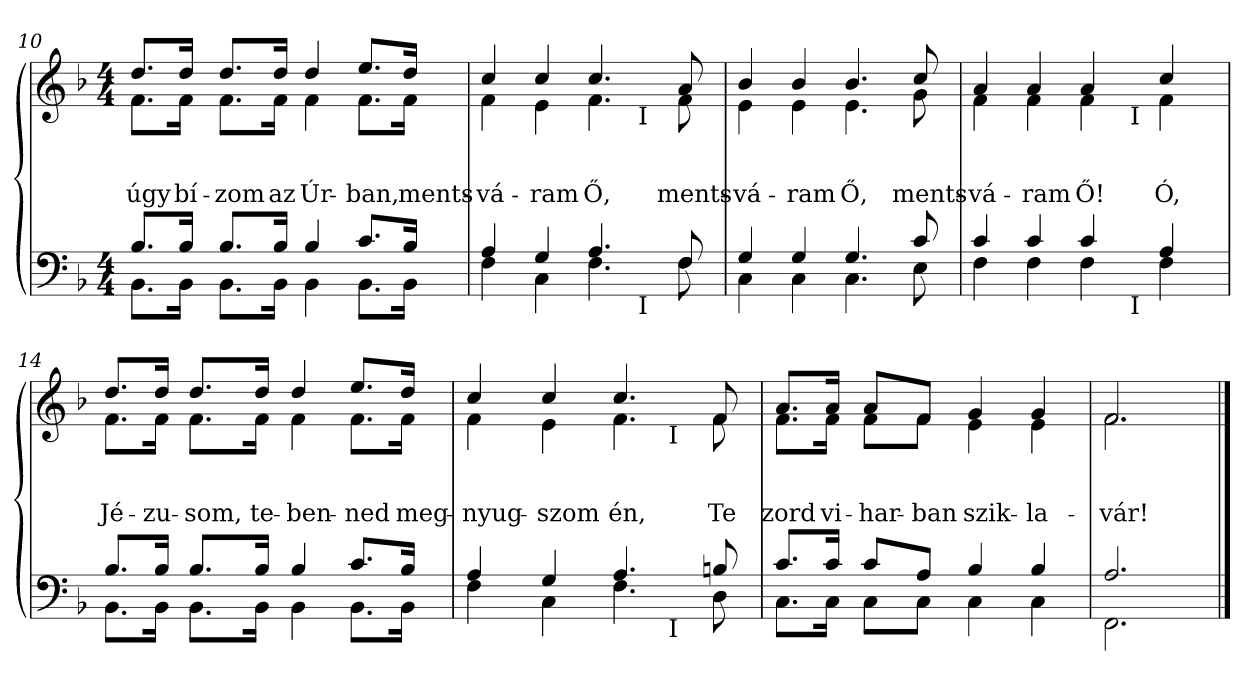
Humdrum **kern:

**kern	**kern	**text	**text	**text
*part2	*part1	*part1	*part1	*part1
*staff2	*staff1	*staff1	*staff1	*staff1
!!LO:LB:g=z
*clefF4	*clefG2	*	*	*
*k[b-]	*k[b-]	*	*	*
*F:	*F:	*	*	*
*M4/4	*M4/4	*	*	*
=10	=10	=10	=10	=10
*^	*	*	*	*
!	!	!	!	!	!LO:LY:b
*	*	*^	*	*	*
8.B-/L	8.BB-\L	8.dd/L	8.f\L	.	.	úgy
!	!	!	!	!	!	!LO:LY:b
16B-/Jk	16BB-\Jk	16dd/Jk	16f\Jk	.	.	bí-
!	!	!	!	!	!	!LO:LY:b
8.B-/L	8.BB-\L	8.dd/L	8.f\L	.	.	-zom
!	!	!	!	!	!	!LO:LY:b
16B-/Jk	16BB-\Jk	16dd/Jk	16f\Jk	.	.	az
!	!	!	!	!	!	!LO:LY:b
4B-/	4BB-\	4dd/	4f\	.	.	Úr-
!	!	!	!	!	!	!LO:LY:b
8.c/L	8.BB-\L	8.ee/L	8.f\L	.	.	-ban,
!	!	!	!	!	!	!LO:LY:b
16B-/Jk	16BB-\Jk	16dd/Jk	16f\Jk	.	.	ments-
*	*	*v	*v	*	*	*
=11	=11	=11	=11	=11	=11
*	*	*^	*	*	*
!	!	!	!	!	!	!LO:LY:b
*	*^	*	*^	*	*	*
4A/	4F\	2ryy	4cc/	4f\	2ryy	.	.	-vá-
!	!	!	!	!	!	!	!	!LO:LY:b
4G/	4C\	.	4cc/	4e\	.	.	.	-ram
!	!	!	!	!	!	!	!	!LO:LY:b
4.A/	4.F\	8..ryy	4.cc/	4.f\	8..ryy	.	.	Ő,
!	!	!	!	!	!LO:TX:b:t=I	!	!	!
!	!	!LO:TX:b:t=I	!	!	!	!	!	!
.	.	4ryy	.	.	4ryy	.	.	.
!	!	!	!	!	!	!	!	!LO:LY:b
8F/	8F\	.	8a/	8f\	.	.	.	ments-
.	.	32ryy	.	.	32ryy	.	.	.
*	*v	*v	*	*	*	*	*	*
*	*	*v	*v	*v	*	*	*
=12	=12	=12	=12	=12	=12
*	*^	*^	*	*	*
*	*	*	*	*^	*	*	*
!	!	!	!	!	!	!	!	!LO:LY:b
*	*v	*v	*	*	*	*	*	*
*	*	*	*v	*v	*	*	*
4G/	4C\	4b-/	4e\	.	.	-vá-
!	!	!	!	!	!	!LO:LY:b
4G/	4C\	4b-/	4e\	.	.	-ram
!	!	!	!	!	!	!LO:LY:b
4.G/	4.C\	4.b-/	4.e\	.	.	Ő,
!	!	!	!	!	!	!LO:LY:b
8c/	8E\	8cc/	8g\	.	.	ments-
*	*	*v	*v	*	*	*
=13	=13	=13	=13	=13	=13
*	*	*^	*	*	*
!	!	!	!	!	!	!LO:LY:b
*	*^	*	*^	*	*	*
4c/	4F\	2ryy	4a/	4f\	2ryy	.	.	-vá-
!	!	!	!	!	!	!	!	!LO:LY:b
4c/	4F\	.	4a/	4f\	.	.	.	-ram
!	!	!	!	!	!	!	!	!LO:LY:b
4c/	4F\	8ryy	4a/	4f\	8ryy	.	.	Ő!
.	.	32ryy	.	.	32ryy	.	.	.
!	!	!	!	!	!LO:TX:b:t=I	!	!	!
!	!	!LO:TX:b:t=I	!	!	!	!	!	!
.	.	4ryy	.	.	4ryy	.	.	.
!	!	!	!	!	!	!	!	!LO:LY:b
4A/	4F\	.	4cc/	4f\	.	.	.	Ó,
.	.	16.ryy	.	.	16.ryy	.	.	.
*	*v	*v	*	*	*	*	*	*
*	*	*v	*v	*v	*	*	*
!!LO:LB:g=z
=14	=14	=14	=14	=14	=14
*	*^	*^	*	*	*
*	*	*	*	*^	*	*	*
!	!	!	!	!	!	!	!	!LO:LY:b
*	*v	*v	*	*	*	*	*	*
*	*	*	*v	*v	*	*	*
8.B-/L	8.BB-\L	8.dd/L	8.f\L	.	.	Jé-
!	!	!	!	!	!	!LO:LY:b
16B-/Jk	16BB-\Jk	16dd/Jk	16f\Jk	.	.	-zu-
!	!	!	!	!	!	!LO:LY:b
8.B-/L	8.BB-\L	8.dd/L	8.f\L	.	.	-som,
!	!	!	!	!	!	!LO:LY:b
16B-/Jk	16BB-\Jk	16dd/Jk	16f\Jk	.	.	te-
!	!	!	!	!	!	!LO:LY:b
4B-/	4BB-\	4dd/	4f\	.	.	-ben-
!	!	!	!	!	!	!LO:LY:b
8.c/L	8.BB-\L	8.ee/L	8.f\L	.	.	-ned
!	!	!	!	!	!	!LO:LY:b
16B-/Jk	16BB-\Jk	16dd/Jk	16f\Jk	.	.	meg-
*	*	*v	*v	*	*	*
=15	=15	=15	=15	=15	=15
*	*	*^	*	*	*
!	!	!	!	!	!	!LO:LY:b
*	*^	*	*^	*	*	*
4A/	4F\	2ryy	4cc/	4f\	2ryy	.	.	-nyug-
!	!	!	!	!	!	!	!	!LO:LY:b
4G/	4C\	.	4cc/	4e\	.	.	.	-szom
!	!	!	!	!	!	!	!	!LO:LY:b
4.A/	4.F\	8..ryy	4.cc/	4.f\	8..ryy	.	.	én,
!	!	!	!	!	!LO:TX:b:t=I	!	!	!
!	!	!LO:TX:b:t=I	!	!	!	!	!	!
.	.	4ryy	.	.	4ryy	.	.	.
!	!	!	!	!	!	!	!	!LO:LY:b
8Bn/	8D\	.	8f/	8f\	.	.	.	Te
.	.	32ryy	.	.	32ryy	.	.	.
*	*v	*v	*	*	*	*	*	*
*	*	*v	*v	*v	*	*	*
=16	=16	=16	=16	=16	=16
*	*^	*^	*	*	*
*	*	*	*	*^	*	*	*
!	!	!	!	!	!	!	!	!LO:LY:b
*	*v	*v	*	*	*	*	*	*
*	*	*	*v	*v	*	*	*
8.c/L	8.C\L	8.a/L	8.f\L	.	.	zord
!	!	!	!	!	!	!LO:LY:b
16c/Jk	16C\Jk	16a/Jk	16f\Jk	.	.	vi-
!	!	!	!	!	!	!LO:LY:b
8c/L	8C\L	8a/L	8f\L	.	.	-har-
!	!	!	!	!	!	!LO:LY:b
8A/J	8C\J	8f/J	8f\J	.	.	-ban
!	!	!	!	!	!	!LO:LY:b
4B-/	4C\	4g/	4e\	.	.	szik-
!	!	!	!	!	!	!LO:LY:b
4B-/	4C\	4g/	4e\	.	.	-la-
=17	=17	=17	=17	=17	=17	=17
!	!	!	!	!	!	!LO:LY:b
2.A/	2.FF\	2.f/	2.f\	.	.	-vár!
*v	*v	*	*	*	*	*
*	*v	*v	*	*	*
==	==	==	==	==
*-	*-	*-	*-	*-
